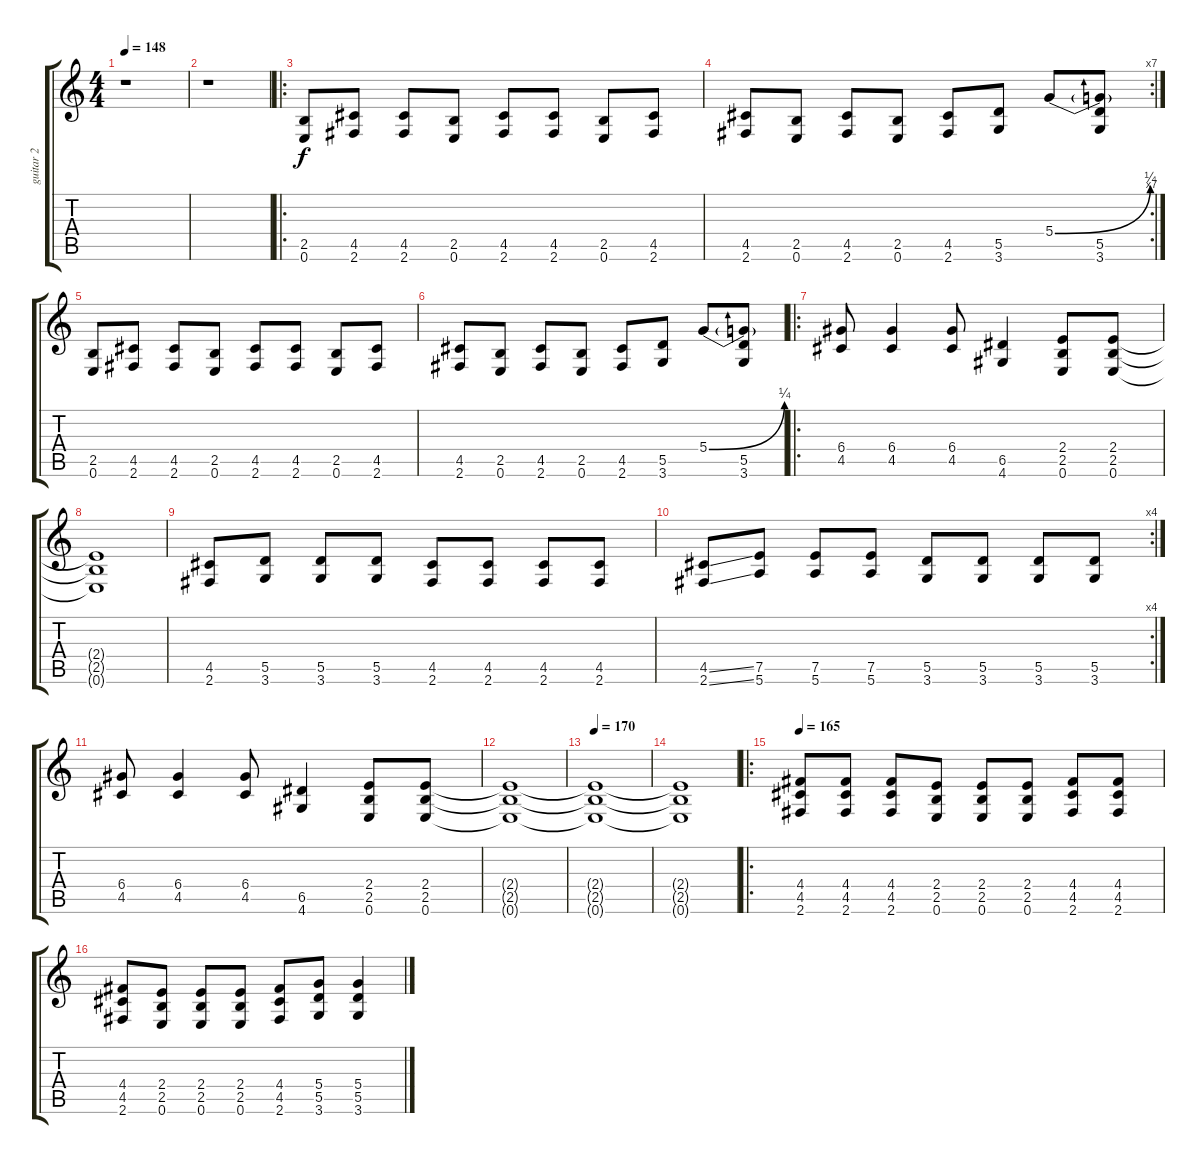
\track ("guitar 2" "guitar 2") {instrument distortionguitar}
\staff {score tabs}
\tuning (E4 B3 G3 D3 A2 E2) {hide}
\ts (4 4)
\tempo 148
\clef g2
\ks c
r.1{dy f} |
r.1 |
\ro
(2.5 0.6).8 (4.5 2.6).8 (4.5 2.6).8 (2.5 0.6).8 (4.5 2.6).8 (4.5 2.6).8 (2.5 0.6).8 (4.5 2.6).8 |
\rc 7
(4.5 2.6).8 (2.5 0.6).8 (4.5 2.6).8 (2.5 0.6).8 (4.5 2.6).8 (5.5 3.6).8 5.4{be (bend 0 0 60 1)}.8 (5.4{t} 5.5 3.6).8 |
(2.5 0.6).8 (4.5 2.6).8 (4.5 2.6).8 (2.5 0.6).8 (4.5 2.6).8 (4.5 2.6).8 (2.5 0.6).8 (4.5 2.6).8 |
(4.5 2.6).8 (2.5 0.6).8 (4.5 2.6).8 (2.5 0.6).8 (4.5 2.6).8 (5.5 3.6).8 5.4{be (bend 0 0 60 1)}.8 (5.4{t} 5.5 3.6).8 |
\ro
(6.4 4.5).8 (6.4 4.5).4 (6.4 4.5).8 (6.5 4.6).4 (2.4 2.5 0.6).8 (2.4 2.5 0.6).8 |
(2.4{t} 2.5{t} 0.6{t}).1 |
(4.5 2.6).8 (5.5 3.6).8 (5.5 3.6).8 (5.5 3.6).8 (4.5 2.6).8 (4.5 2.6).8 (4.5 2.6).8 (4.5 2.6).8 |
\rc 4
(4.5{ss} 2.6{ss}).8 (7.5 5.6).8 (7.5 5.6).8 (7.5 5.6).8 (5.5 3.6).8 (5.5 3.6).8 (5.5 3.6).8 (5.5 3.6).8 |
(6.4 4.5).8 (6.4 4.5).4 (6.4 4.5).8 (6.5 4.6).4 (2.4 2.5 0.6).8 (2.4 2.5 0.6).8 |
(2.4{t} 2.5{t} 0.6{t}).1 |
\tempo 170
(2.4{t} 2.5{t} 0.6{t}).1 |
(2.4{t} 2.5{t} 0.6{t}).1 |
\ro
\tempo 165
(4.4 4.5 2.6).8 (4.4 4.5 2.6).8 (4.4 4.5 2.6).8 (2.4 2.5 0.6).8 (2.4 2.5 0.6).8 (2.4 2.5 0.6).8 (4.4 4.5 2.6).8 (4.4 4.5 2.6).8 |
(4.4 4.5 2.6).8 (2.4 2.5 0.6).8 (2.4 2.5 0.6).8 (2.4 2.5 0.6).8 (4.4 4.5 2.6).8 (5.4 5.5 3.6).8 (5.4 5.5 3.6).4
